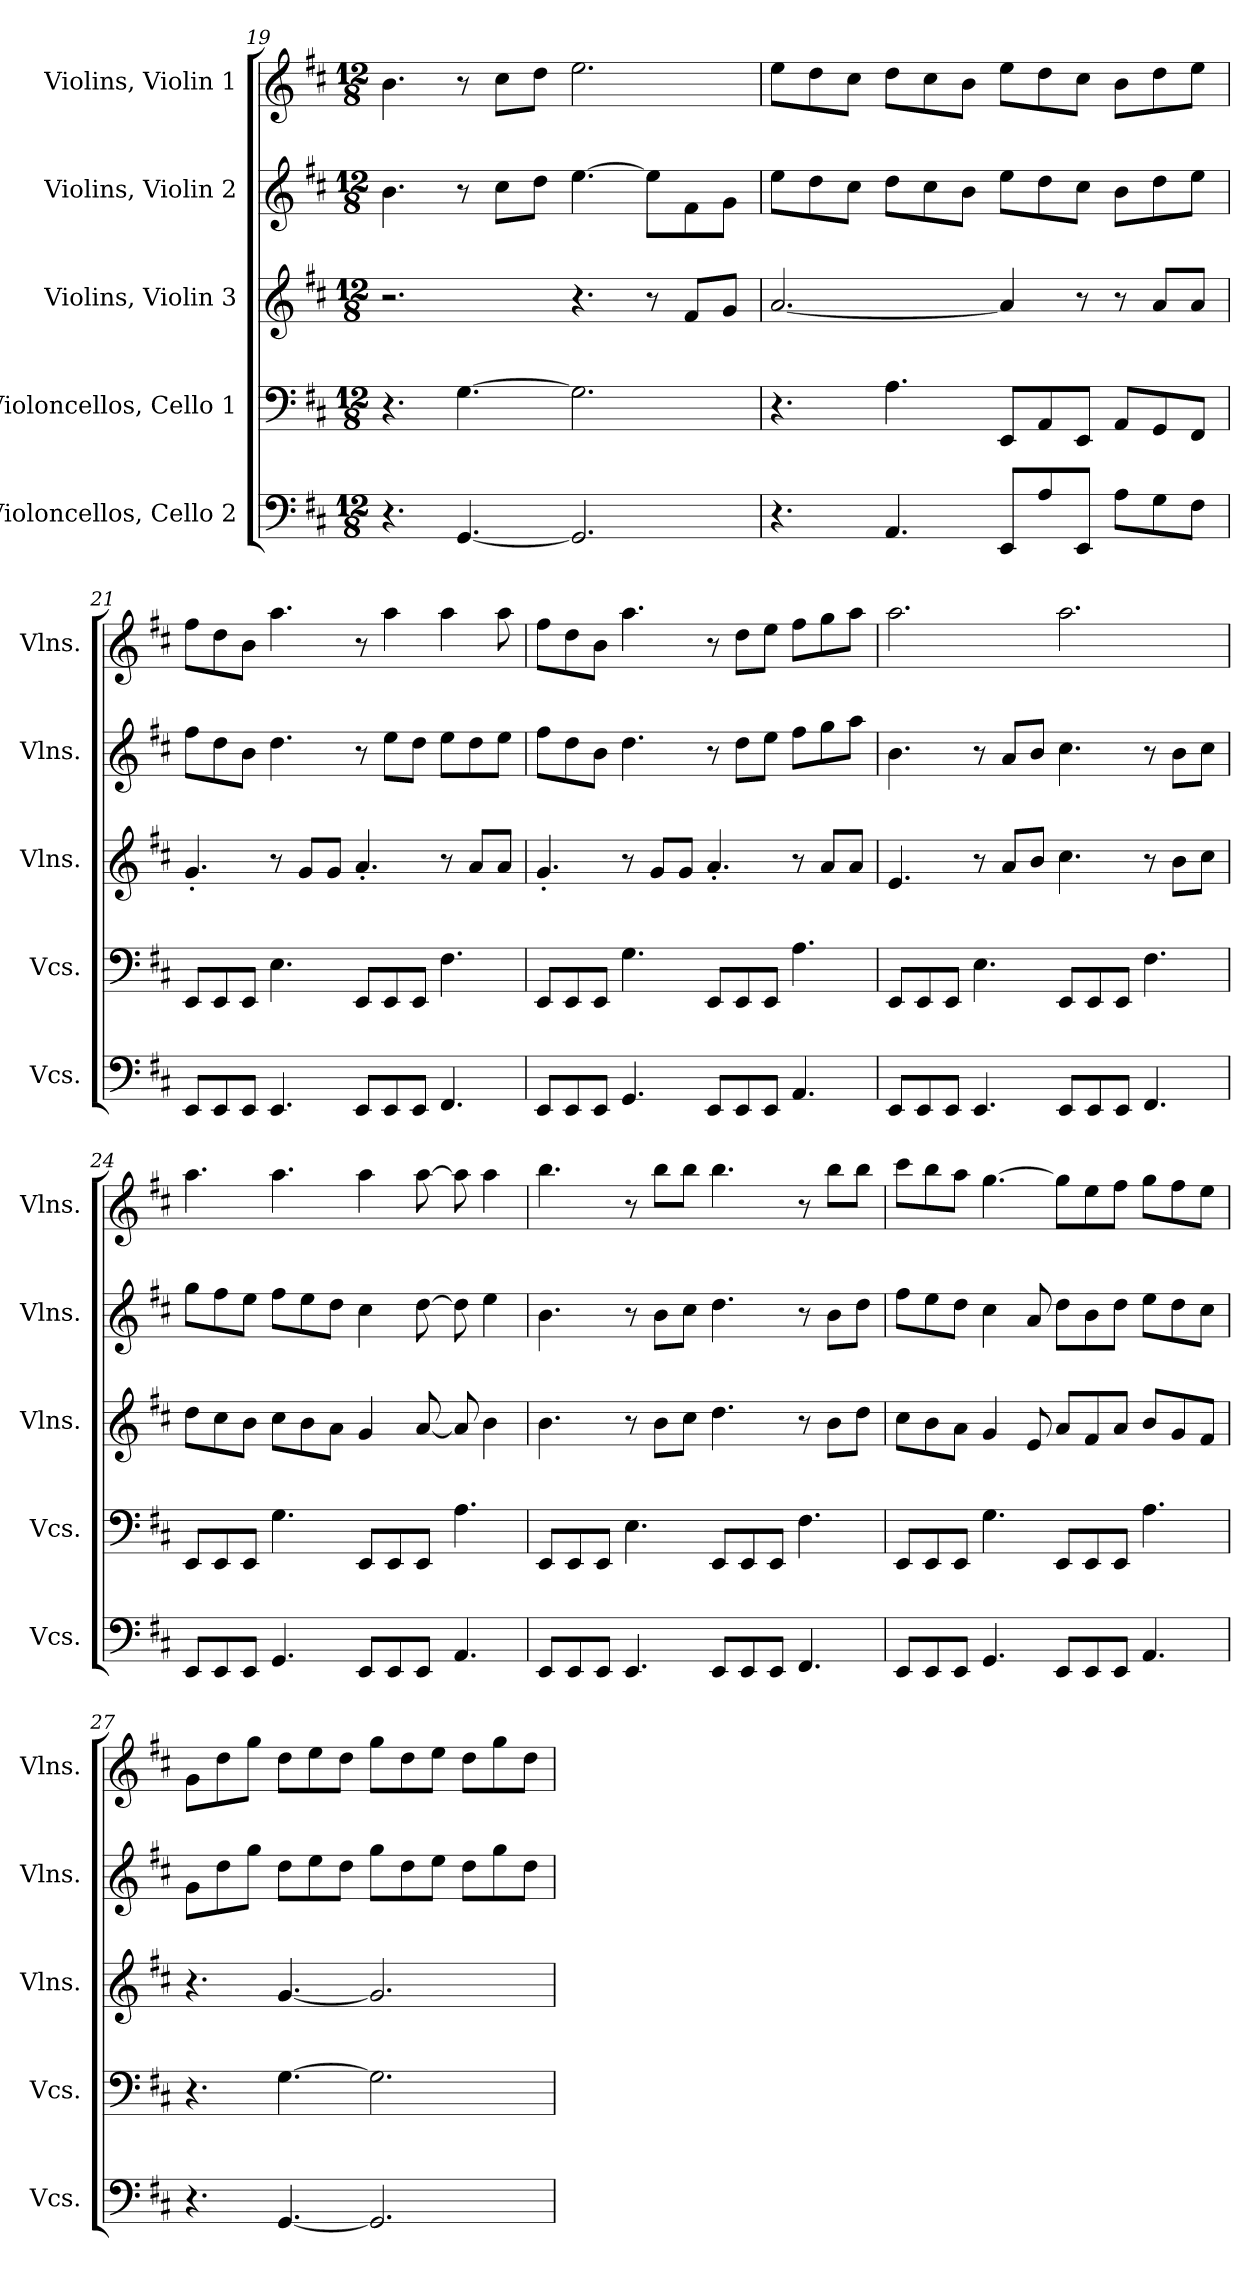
**kern	**kern	**kern	**kern	**kern
*part5	*part4	*part3	*part2	*part1
*staff5	*staff4	*staff3	*staff2	*staff1
*I"Violoncellos, Cello 2	*I"Violoncellos, Cello 1	*I"Violins, Violin 3	*I"Violins, Violin 2	*I"Violins, Violin 1
*I'Vcs.	*I'Vcs.	*I'Vlns.	*I'Vlns.	*I'Vlns.
*clefF4	*clefF4	*clefG2	*clefG2	*clefG2
*k[f#c#]	*k[f#c#]	*k[f#c#]	*k[f#c#]	*k[f#c#]
*M12/8	*M12/8	*M12/8	*M12/8	*M12/8
=19	=19	=19	=19	=19
4.r	4.r	2.r	4.b\	4.b\
[4.GG/	[4.G\	.	8r	8r
.	.	.	8cc#\L	8cc#\L
.	.	.	8dd\J	8dd\J
2.GG/]	2.G\]	4.r	[4.ee\	2.ee\
.	.	8r	8ee\L]	.
.	.	8f#/L	8f#\	.
.	.	8g/J	8g\J	.
!!LO:PB:g=z
=20	=20	=20	=20	=20
4.r	4.r	[2.a/	8ee\L	8ee\L
.	.	.	8dd\	8dd\
.	.	.	8cc#\J	8cc#\J
4.AA/	4.A\	.	8dd\L	8dd\L
.	.	.	8cc#\	8cc#\
.	.	.	8b\J	8b\J
8EE/L	8EE/L	4a/]	8ee\L	8ee\L
8A/	8AA/	.	8dd\	8dd\
8EE/J	8EE/J	8r	8cc#\J	8cc#\J
8A\L	8AA/L	8r	8b\L	8b\L
8G\	8GG/	8a/L	8dd\	8dd\
8F#\J	8FF#/J	8a/J	8ee\J	8ee\J
=21	=21	=21	=21	=21
8EE/L	8EE/L	4.g'/	8ff#\L	8ff#\L
8EE/	8EE/	.	8dd\	8dd\
8EE/J	8EE/J	.	8b\J	8b\J
4.EE/	4.E\	8r	4.dd\	4.aa\
.	.	8g/L	.	.
.	.	8g/J	.	.
8EE/L	8EE/L	4.a'/	8r	8r
8EE/	8EE/	.	8ee\L	4aa\
8EE/J	8EE/J	.	8dd\J	.
4.FF#/	4.F#\	8r	8ee\L	4aa\
.	.	8a/L	8dd\	.
.	.	8a/J	8ee\J	8aa\
=22	=22	=22	=22	=22
8EE/L	8EE/L	4.g'/	8ff#\L	8ff#\L
8EE/	8EE/	.	8dd\	8dd\
8EE/J	8EE/J	.	8b\J	8b\J
4.GG/	4.G\	8r	4.dd\	4.aa\
.	.	8g/L	.	.
.	.	8g/J	.	.
8EE/L	8EE/L	4.a'/	8r	8r
8EE/	8EE/	.	8dd\L	8dd\L
8EE/J	8EE/J	.	8ee\J	8ee\J
4.AA/	4.A\	8r	8ff#\L	8ff#\L
.	.	8a/L	8gg\	8gg\
.	.	8a/J	8aa\J	8aa\J
!!LO:LB:g=z
=23	=23	=23	=23	=23
8EE/L	8EE/L	4.e/	4.b\	2.aa\
8EE/	8EE/	.	.	.
8EE/J	8EE/J	.	.	.
4.EE/	4.E\	8r	8r	.
.	.	8a/L	8a/L	.
.	.	8b/J	8b/J	.
8EE/L	8EE/L	4.cc#\	4.cc#\	2.aa\
8EE/	8EE/	.	.	.
8EE/J	8EE/J	.	.	.
4.FF#/	4.F#\	8r	8r	.
.	.	8b\L	8b\L	.
.	.	8cc#\J	8cc#\J	.
=24	=24	=24	=24	=24
8EE/L	8EE/L	8dd\L	8gg\L	4.aa\
8EE/	8EE/	8cc#\	8ff#\	.
8EE/J	8EE/J	8b\J	8ee\J	.
4.GG/	4.G\	8cc#\L	8ff#\L	4.aa\
.	.	8b\	8ee\	.
.	.	8a\J	8dd\J	.
8EE/L	8EE/L	4g/	4cc#\	4aa\
8EE/	8EE/	.	.	.
8EE/J	8EE/J	[8a/	[8dd\	[8aa\
4.AA/	4.A\	8a/]	8dd\]	8aa\]
.	.	4b\	4ee\	4aa\
!!LO:PB:g=z
=25	=25	=25	=25	=25
8EE/L	8EE/L	4.b\	4.b\	4.bb\
8EE/	8EE/	.	.	.
8EE/J	8EE/J	.	.	.
4.EE/	4.E\	8r	8r	8r
.	.	8b\L	8b\L	8bb\L
.	.	8cc#\J	8cc#\J	8bb\J
8EE/L	8EE/L	4.dd\	4.dd\	4.bb\
8EE/	8EE/	.	.	.
8EE/J	8EE/J	.	.	.
4.FF#/	4.F#\	8r	8r	8r
.	.	8b\L	8b\L	8bb\L
.	.	8dd\J	8dd\J	8bb\J
=26	=26	=26	=26	=26
8EE/L	8EE/L	8cc#\L	8ff#\L	8ccc#\L
8EE/	8EE/	8b\	8ee\	8bb\
8EE/J	8EE/J	8a\J	8dd\J	8aa\J
4.GG/	4.G\	4g/	4cc#\	[4.gg\
.	.	8e/	8a/	.
8EE/L	8EE/L	8a/L	8dd\L	8gg\L]
8EE/	8EE/	8f#/	8b\	8ee\
8EE/J	8EE/J	8a/J	8dd\J	8ff#\J
4.AA/	4.A\	8b/L	8ee\L	8gg\L
.	.	8g/	8dd\	8ff#\
.	.	8f#/J	8cc#\J	8ee\J
=27	=27	=27	=27	=27
4.r	4.r	4.r	8g\L	8g\L
.	.	.	8dd\	8dd\
.	.	.	8gg\J	8gg\J
[4.GG/	[4.G\	[4.g/	8dd\L	8dd\L
.	.	.	8ee\	8ee\
.	.	.	8dd\J	8dd\J
2.GG/]	2.G\]	2.g/]	8gg\L	8gg\L
.	.	.	8dd\	8dd\
.	.	.	8ee\J	8ee\J
.	.	.	8dd\L	8dd\L
.	.	.	8gg\	8gg\
.	.	.	8dd\J	8dd\J
=	=	=	=	=
*-	*-	*-	*-	*-
